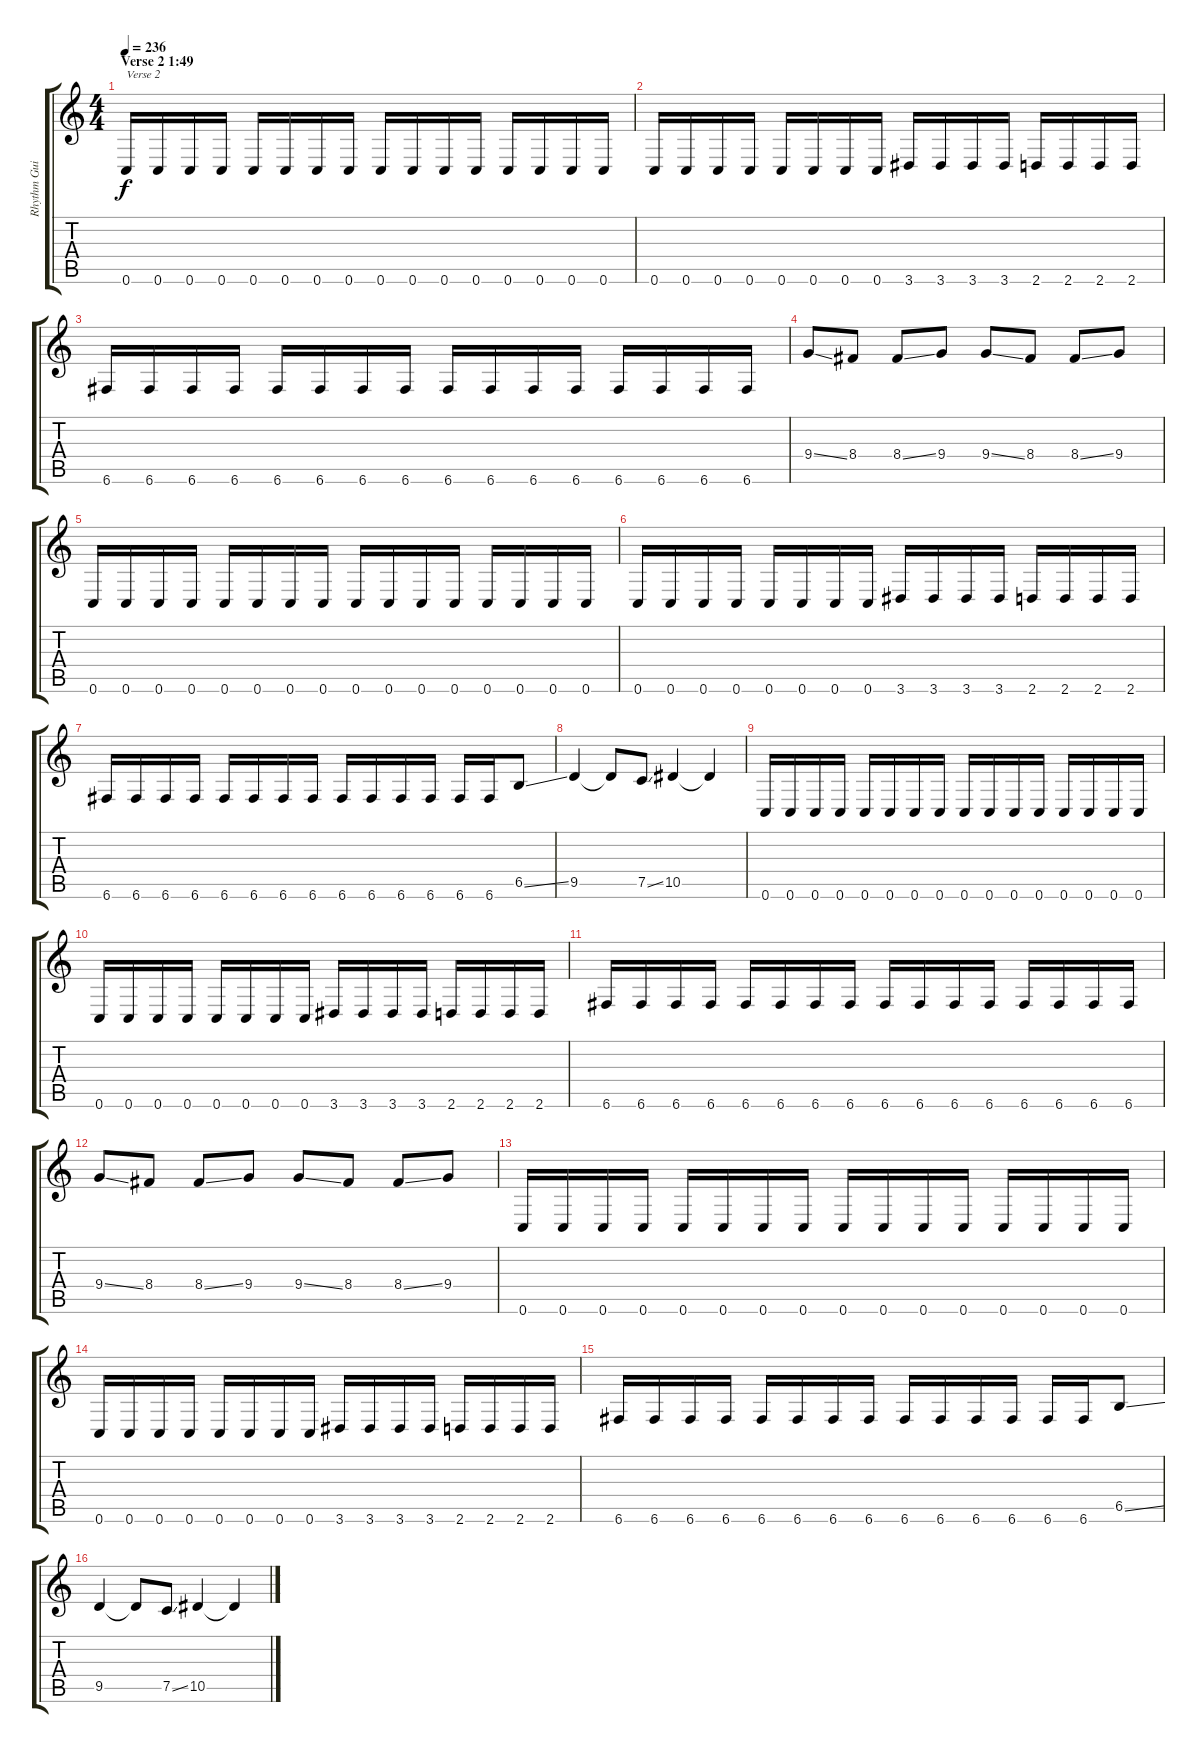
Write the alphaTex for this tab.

\track ("Rhythm Guitar (Robert Sennebaeck)" "Rhythm Gui") {instrument distortionguitar}
\staff {score tabs}
\tuning (C4 G3 Eb3 Bb2 F2 C2) {hide}
\ts (4 4)
\section ("" "Verse 2 1:49")
\tempo 236
\clef g2
\ks c
0.6.16{txt "Verse 2" dy f} 0.6.16 0.6.16 0.6.16 0.6.16 0.6.16 0.6.16 0.6.16 0.6.16 0.6.16 0.6.16 0.6.16 0.6.16 0.6.16 0.6.16 0.6.16 |
0.6.16 0.6.16 0.6.16 0.6.16 0.6.16 0.6.16 0.6.16 0.6.16 3.6.16 3.6.16 3.6.16 3.6.16 2.6.16 2.6.16 2.6.16 2.6.16 |
6.6.16 6.6.16 6.6.16 6.6.16 6.6.16 6.6.16 6.6.16 6.6.16 6.6.16 6.6.16 6.6.16 6.6.16 6.6.16 6.6.16 6.6.16 6.6.16 |
9.4{ss}.8 8.4.8 8.4{ss}.8 9.4.8 9.4{ss}.8 8.4.8 8.4{ss}.8 9.4.8 |
0.6.16 0.6.16 0.6.16 0.6.16 0.6.16 0.6.16 0.6.16 0.6.16 0.6.16 0.6.16 0.6.16 0.6.16 0.6.16 0.6.16 0.6.16 0.6.16 |
0.6.16 0.6.16 0.6.16 0.6.16 0.6.16 0.6.16 0.6.16 0.6.16 3.6.16 3.6.16 3.6.16 3.6.16 2.6.16 2.6.16 2.6.16 2.6.16 |
6.6.16 6.6.16 6.6.16 6.6.16 6.6.16 6.6.16 6.6.16 6.6.16 6.6.16 6.6.16 6.6.16 6.6.16 6.6.16 6.6.16 6.5{ss}.8 |
9.5.4 9.5{t}.8 7.5{ss}.8 10.5.4 10.5{t}.4 |
0.6.16 0.6.16 0.6.16 0.6.16 0.6.16 0.6.16 0.6.16 0.6.16 0.6.16 0.6.16 0.6.16 0.6.16 0.6.16 0.6.16 0.6.16 0.6.16 |
0.6.16 0.6.16 0.6.16 0.6.16 0.6.16 0.6.16 0.6.16 0.6.16 3.6.16 3.6.16 3.6.16 3.6.16 2.6.16 2.6.16 2.6.16 2.6.16 |
6.6.16 6.6.16 6.6.16 6.6.16 6.6.16 6.6.16 6.6.16 6.6.16 6.6.16 6.6.16 6.6.16 6.6.16 6.6.16 6.6.16 6.6.16 6.6.16 |
9.4{ss}.8 8.4.8 8.4{ss}.8 9.4.8 9.4{ss}.8 8.4.8 8.4{ss}.8 9.4.8 |
0.6.16 0.6.16 0.6.16 0.6.16 0.6.16 0.6.16 0.6.16 0.6.16 0.6.16 0.6.16 0.6.16 0.6.16 0.6.16 0.6.16 0.6.16 0.6.16 |
0.6.16 0.6.16 0.6.16 0.6.16 0.6.16 0.6.16 0.6.16 0.6.16 3.6.16 3.6.16 3.6.16 3.6.16 2.6.16 2.6.16 2.6.16 2.6.16 |
6.6.16 6.6.16 6.6.16 6.6.16 6.6.16 6.6.16 6.6.16 6.6.16 6.6.16 6.6.16 6.6.16 6.6.16 6.6.16 6.6.16 6.5{ss}.8 |
9.5.4 9.5{t}.8 7.5{ss}.8 10.5.4 10.5{t}.4
